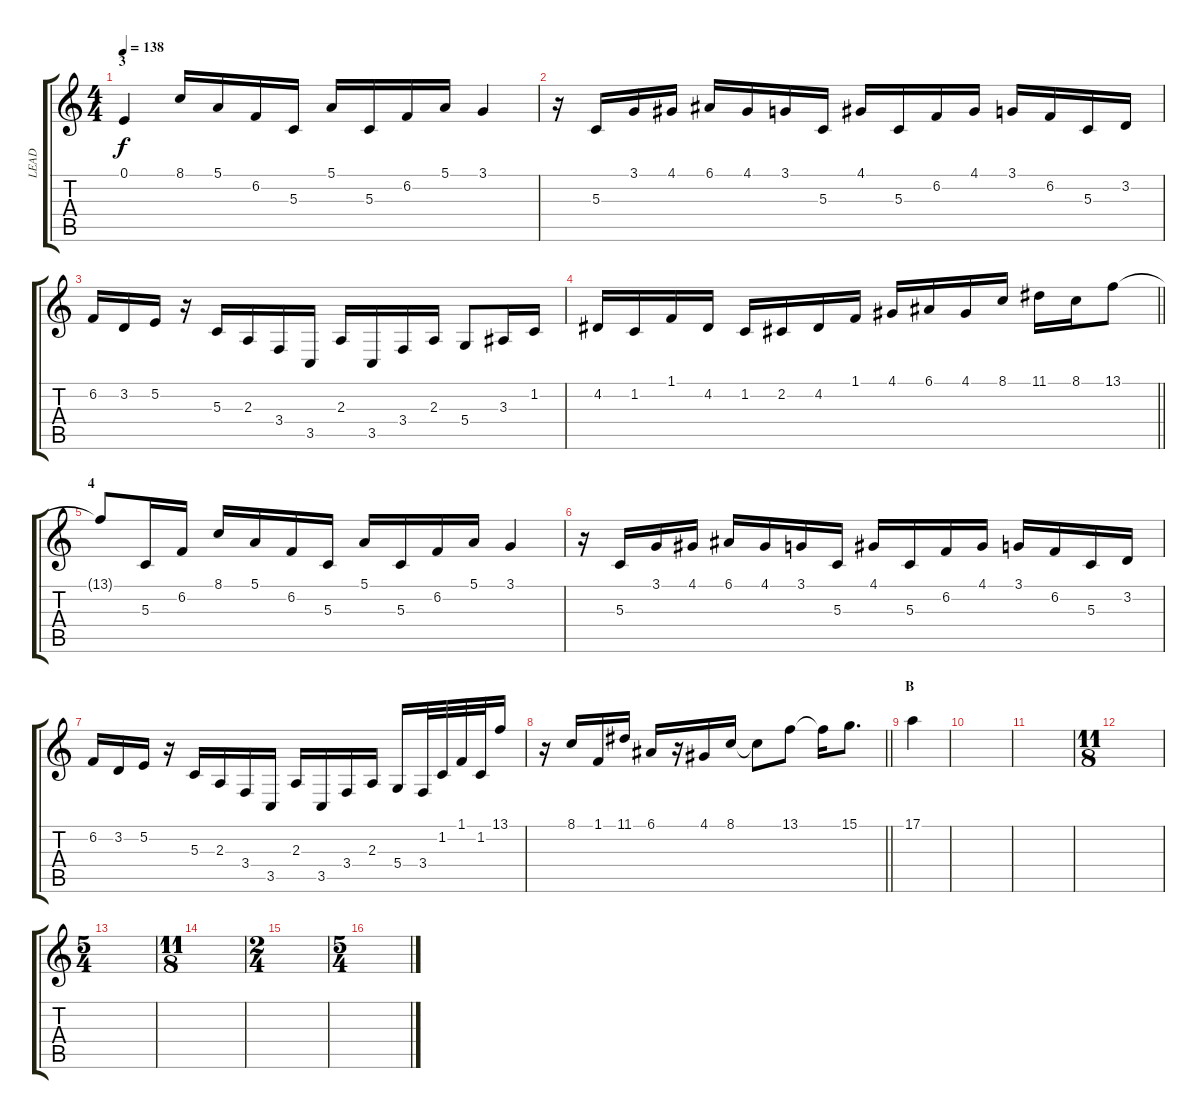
\track ("LEAD" "LEAD") {instrument lead2sawtooth}
\staff {score tabs}
\tuning (E4 B3 G3 D3 A2 E2) {hide}
\ts (4 4)
\section ("" "3")
\tempo 138
\clef g2
\ks c
0.1.4{dy f} 8.1.16 5.1.16 6.2.16 5.3.16 5.1.16 5.3.16 6.2.16 5.1.16 3.1.4 |
r.16 5.3.16 3.1.16 4.1.16 6.1.16 4.1.16 3.1.16 5.3.16 4.1.16 5.3.16 6.2.16 4.1.16 3.1.16 6.2.16 5.3.16 3.2.16 |
6.2.16 3.2.16 5.2.16 r.16 5.3.16 2.3.16 3.4.16 3.5.16 2.3.16 3.5.16 3.4.16 2.3.16 5.4.8 3.3.16 1.2.16 |
\barLineRight lightlight
4.2.16 1.2.16 1.1.16 4.2.16 1.2.16 2.2.16 4.2.16 1.1.16 4.1.16 6.1.16 4.1.16 8.1.16 11.1.16 8.1.16 13.1.8 |
\section ("" "4")
13.1{t}.8 5.3.16 6.2.16 8.1.16 5.1.16 6.2.16 5.3.16 5.1.16 5.3.16 6.2.16 5.1.16 3.1.4 |
r.16 5.3.16 3.1.16 4.1.16 6.1.16 4.1.16 3.1.16 5.3.16 4.1.16 5.3.16 6.2.16 4.1.16 3.1.16 6.2.16 5.3.16 3.2.16 |
6.2.16 3.2.16 5.2.16 r.16 5.3.16 2.3.16 3.4.16 3.5.16 2.3.16 3.5.16 3.4.16 2.3.16 5.4.16 3.4.32 1.2.32 1.1.32 1.2.32 13.1.16 |
\barLineRight lightlight
r.16 8.1.16 1.1.16 11.1.16 6.1.16 r.16 4.1.16 8.1.16 8.1{t}.8 13.1.8 13.1{t}.16 15.1.8{d} |
\section ("" "B")
17.1.4 |
|
|
\ts (11 8)
|
\ts (5 4)
|
\ts (11 8)
|
\ts (2 4)
|
\ts (5 4)
